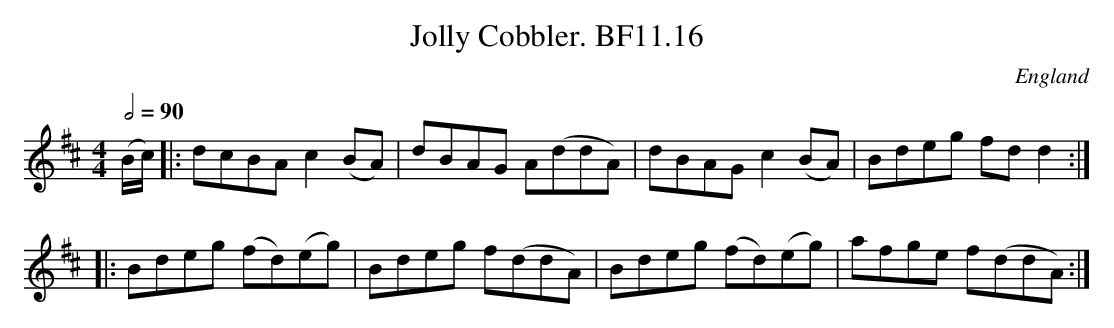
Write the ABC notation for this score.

X:1
T:Jolly Cobbler. BF11.16
M:4/4
Q:1/2=90
O:England
notC:Hand of James Lishman
K:D major
(B/c/)|:dcBAc2(BA)|dBAG A(ddA)|dBAGc2(BA)|Bdeg fdd2:|!
|:Bdeg (fd)(eg)|Bdeg f(ddA)|Bdeg (fd)(eg)|afge f(ddA):|
